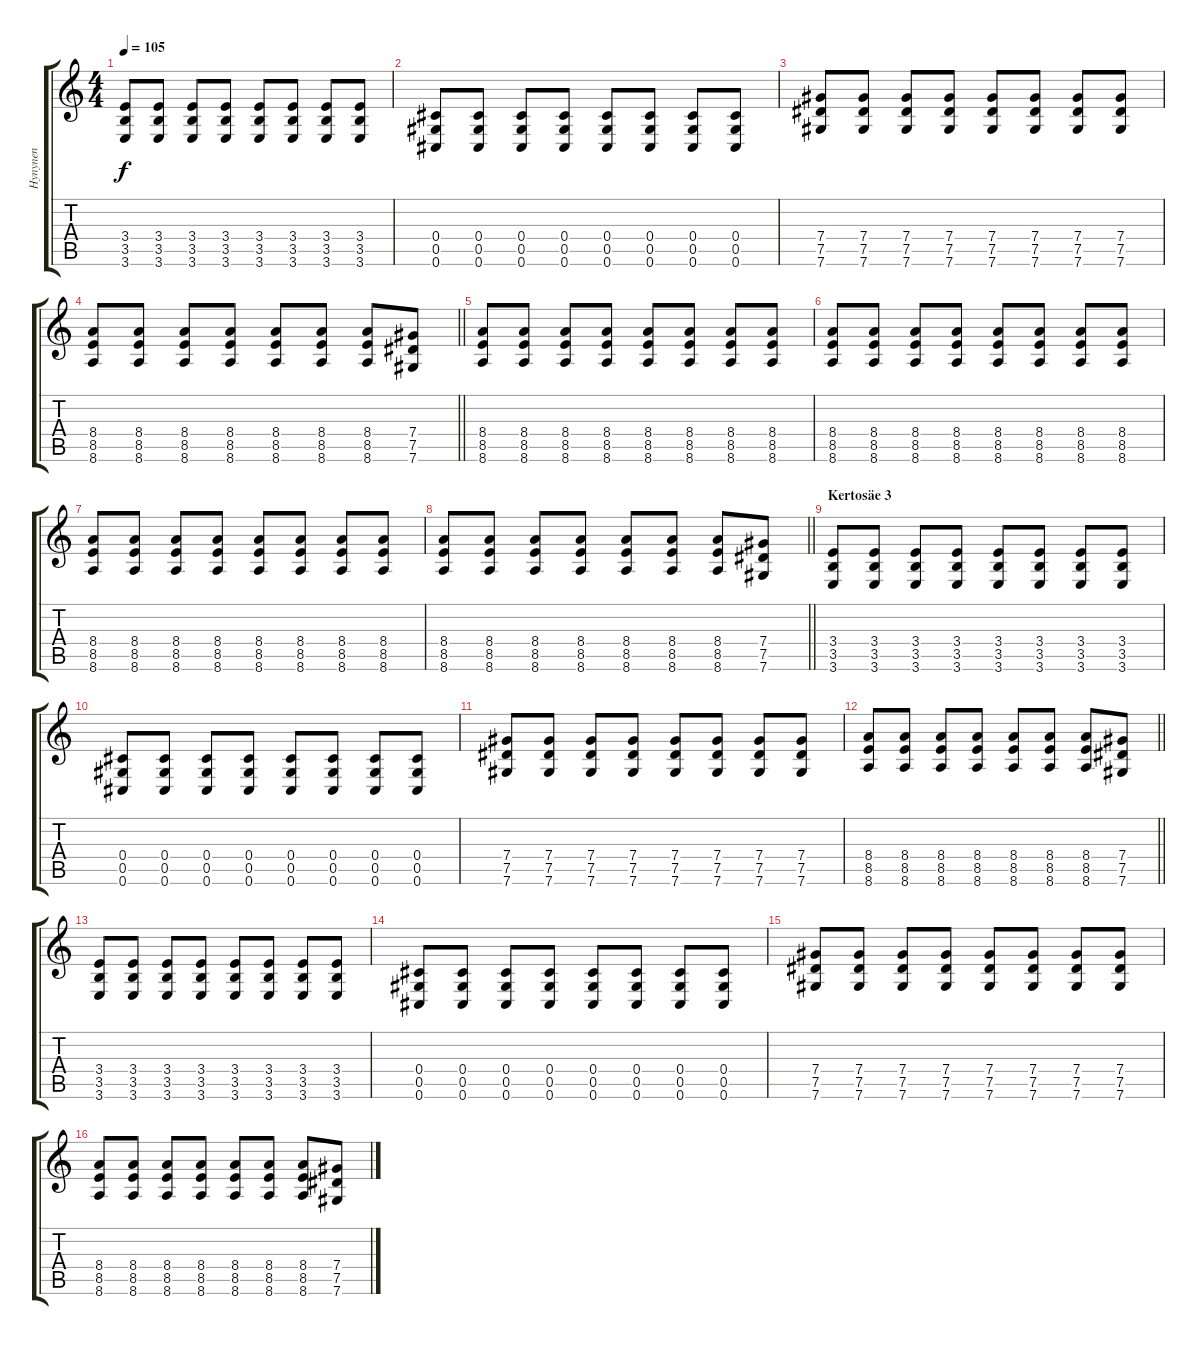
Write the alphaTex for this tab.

\track ("Hynynen" "Hynynen") {instrument distortionguitar}
\staff {score tabs}
\tuning (Eb4 Bb3 Gb3 Db3 Ab2 Db2) {hide}
\ts (4 4)
\tempo 105
\clef g2
\ks c
(3.4 3.5 3.6).8{dy f} (3.4 3.5 3.6).8 (3.4 3.5 3.6).8 (3.4 3.5 3.6).8 (3.4 3.5 3.6).8 (3.4 3.5 3.6).8 (3.4 3.5 3.6).8 (3.4 3.5 3.6).8 |
(0.4 0.5 0.6).8 (0.4 0.5 0.6).8 (0.4 0.5 0.6).8 (0.4 0.5 0.6).8 (0.4 0.5 0.6).8 (0.4 0.5 0.6).8 (0.4 0.5 0.6).8 (0.4 0.5 0.6).8 |
(7.4 7.5 7.6).8 (7.4 7.5 7.6).8 (7.4 7.5 7.6).8 (7.4 7.5 7.6).8 (7.4 7.5 7.6).8 (7.4 7.5 7.6).8 (7.4 7.5 7.6).8 (7.4 7.5 7.6).8 |
\barLineRight lightlight
(8.4 8.5 8.6).8 (8.4 8.5 8.6).8 (8.4 8.5 8.6).8 (8.4 8.5 8.6).8 (8.4 8.5 8.6).8 (8.4 8.5 8.6).8 (8.4 8.5 8.6).8 (7.4 7.5 7.6).8 |
(8.4 8.5 8.6).8 (8.4 8.5 8.6).8 (8.4 8.5 8.6).8 (8.4 8.5 8.6).8 (8.4 8.5 8.6).8 (8.4 8.5 8.6).8 (8.4 8.5 8.6).8 (8.4 8.5 8.6).8 |
(8.4 8.5 8.6).8 (8.4 8.5 8.6).8 (8.4 8.5 8.6).8 (8.4 8.5 8.6).8 (8.4 8.5 8.6).8 (8.4 8.5 8.6).8 (8.4 8.5 8.6).8 (8.4 8.5 8.6).8 |
(8.4 8.5 8.6).8 (8.4 8.5 8.6).8 (8.4 8.5 8.6).8 (8.4 8.5 8.6).8 (8.4 8.5 8.6).8 (8.4 8.5 8.6).8 (8.4 8.5 8.6).8 (8.4 8.5 8.6).8 |
\barLineRight lightlight
(8.4 8.5 8.6).8 (8.4 8.5 8.6).8 (8.4 8.5 8.6).8 (8.4 8.5 8.6).8 (8.4 8.5 8.6).8 (8.4 8.5 8.6).8 (8.4 8.5 8.6).8 (7.4 7.5 7.6).8 |
\section ("" "Kertosäe 3")
(3.4 3.5 3.6).8 (3.4 3.5 3.6).8 (3.4 3.5 3.6).8 (3.4 3.5 3.6).8 (3.4 3.5 3.6).8 (3.4 3.5 3.6).8 (3.4 3.5 3.6).8 (3.4 3.5 3.6).8 |
(0.4 0.5 0.6).8 (0.4 0.5 0.6).8 (0.4 0.5 0.6).8 (0.4 0.5 0.6).8 (0.4 0.5 0.6).8 (0.4 0.5 0.6).8 (0.4 0.5 0.6).8 (0.4 0.5 0.6).8 |
(7.4 7.5 7.6).8 (7.4 7.5 7.6).8 (7.4 7.5 7.6).8 (7.4 7.5 7.6).8 (7.4 7.5 7.6).8 (7.4 7.5 7.6).8 (7.4 7.5 7.6).8 (7.4 7.5 7.6).8 |
\barLineRight lightlight
(8.4 8.5 8.6).8 (8.4 8.5 8.6).8 (8.4 8.5 8.6).8 (8.4 8.5 8.6).8 (8.4 8.5 8.6).8 (8.4 8.5 8.6).8 (8.4 8.5 8.6).8 (7.4 7.5 7.6).8 |
(3.4 3.5 3.6).8 (3.4 3.5 3.6).8 (3.4 3.5 3.6).8 (3.4 3.5 3.6).8 (3.4 3.5 3.6).8 (3.4 3.5 3.6).8 (3.4 3.5 3.6).8 (3.4 3.5 3.6).8 |
(0.4 0.5 0.6).8 (0.4 0.5 0.6).8 (0.4 0.5 0.6).8 (0.4 0.5 0.6).8 (0.4 0.5 0.6).8 (0.4 0.5 0.6).8 (0.4 0.5 0.6).8 (0.4 0.5 0.6).8 |
(7.4 7.5 7.6).8 (7.4 7.5 7.6).8 (7.4 7.5 7.6).8 (7.4 7.5 7.6).8 (7.4 7.5 7.6).8 (7.4 7.5 7.6).8 (7.4 7.5 7.6).8 (7.4 7.5 7.6).8 |
(8.4 8.5 8.6).8 (8.4 8.5 8.6).8 (8.4 8.5 8.6).8 (8.4 8.5 8.6).8 (8.4 8.5 8.6).8 (8.4 8.5 8.6).8 (8.4 8.5 8.6).8 (7.4 7.5 7.6).8
